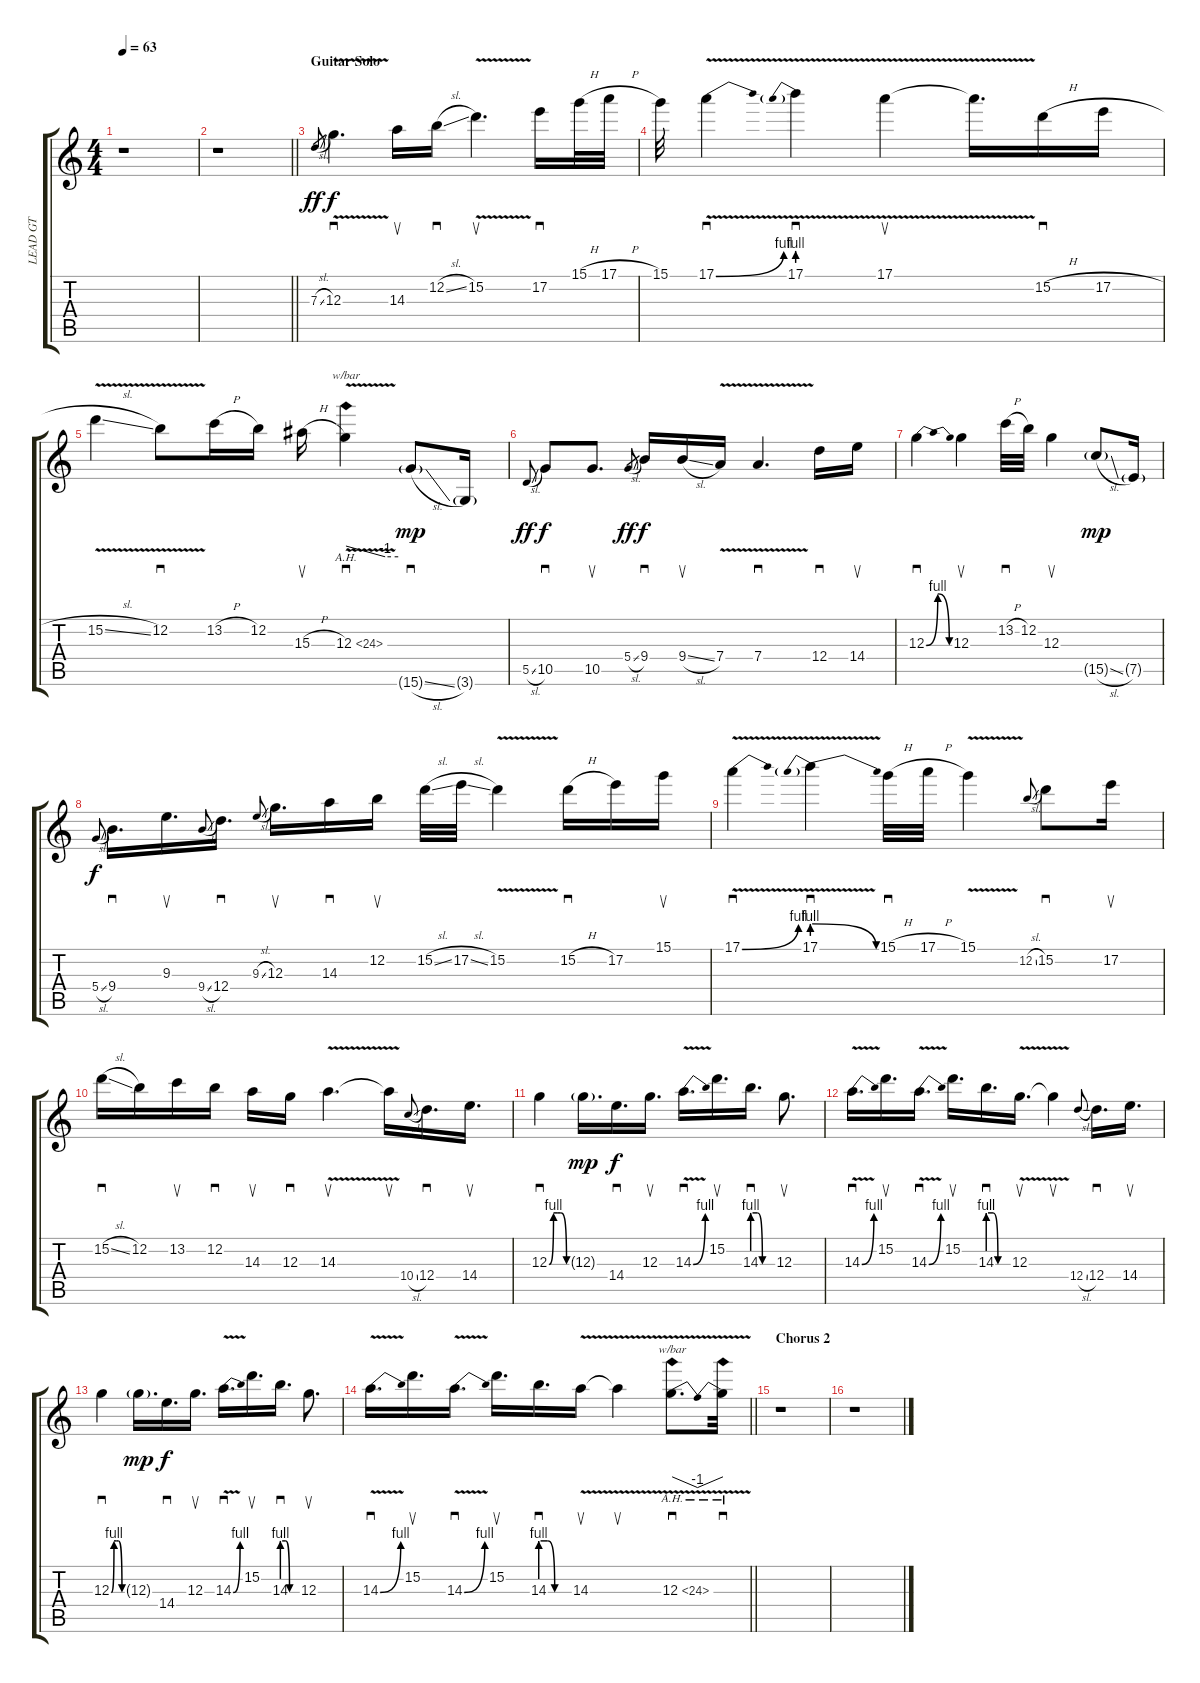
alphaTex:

\track ("LEAD GT" "LEAD GT") {instrument distortionguitar}
\staff {score tabs}
\tuning (E4 B3 G3 D3 A2 E2) {hide}
\ts (4 4)
\tempo 63
\clef g2
\ks c
r.1{dy ff} |
\barLineRight lightlight
r.1 |
\section ("" "Guitar Solo")
7.3{sl}.8{gr} 12.3{v}.4{d sd dy f} 14.3.16{su} 12.2{sl}.16{sd} 15.2{v}.4{d su} 17.2.16{sd} 15.1{h}.32 17.1{h}.32 |
15.1.32 17.1{be (bend 0 0 60 4) v}.4{sd} 17.1{be (prebend 0 4 60 4) v}.4{sd} 17.1{v}.4{su} 17.1{v t}.16{d} 15.2{h}.16{sd} 17.2{h}.16 |
15.2{v sl}.4 12.2{v}.8{sd} 13.2{h}.16 12.2.16 15.3{h}.16{su} 12.3{ah 12 v}.4{sd tbe (custom default 0 0 45 -4 60 -4)} 15.6{sl g}.8{sd dy mp} 3.6{g}.16 |
5.5{sl}.8{gr onbeat dy ff} 10.5.8{sd dy f} 10.5.8{d su} 5.4{sl}.8{gr dy ff} 9.4.16{sd dy f} 9.4{sl}.16{su} 7.4{v}.16 7.4{v}.4{d sd} 12.4.16{sd} 14.4.16{su} |
12.3{be (bendrelease 0 0 15 4 45 4 60 0)}.4{sd} 12.3.4{su} 13.2{h}.32{sd} 12.2.32 12.3.4{su} 15.5{sl g}.8{dy mp} 7.5{g}.16 |
5.4{sl}.8{gr onbeat dy f} 9.4.16{d sd} 9.3.16{d su} 9.4{sl}.8{gr onbeat} 12.4.16{d sd} 9.3{sl}.8{gr onbeat} 12.3.16{d su} 14.3.16{sd} 12.2.16{su} 15.2{sl}.32 17.2{sl}.32 15.2{v}.4 15.2{h}.16{sd} 17.2.16 15.1.16{su} |
17.1{be (bend 0 0 60 4) v}.4{sd} 17.1{be (prebendrelease 0 4 60 0) v}.4{sd} 15.1{h}.32{sd} 17.1{h}.32 15.1{v}.4 12.2{sl}.8{gr onbeat} 15.2.8{sd} 17.2.16{su} |
15.2{sl}.16{sd} 12.2.16 13.2.16{su} 12.2.16{sd} 14.3.16{su} 12.3.16{sd} 14.3{v}.4{d su} 14.3{v t}.16{su} 10.4{sl}.8{gr onbeat} 12.4.16{d sd} 14.4.16{d su} |
12.3{be (custom 0 0 15 4 30 4 40 4 60 0)}.4{sd} 12.3{g}.16{d dy mp} 14.4.16{d sd dy f} 12.3.16{d su} 14.3{be (bend 0 0 60 4) v}.16{d sd} 15.2.16{d su} 14.3{be (custom 0 4 15 4 30 0 45 0 60 0)}.16{d sd} 12.3.8{d su} |
14.3{be (bend 0 0 60 4) v}.16{d sd} 15.2.16{d su} 14.3{be (bend 0 0 60 4) v}.16{d sd} 15.2.16{d su} 14.3{be (custom 0 4 15 4 30 0 45 0 60 0)}.16{d sd} 12.3{v}.16{d su} 12.3{v t}.4{su} 12.4{sl}.8{gr onbeat} 12.4.16{d sd} 14.4.16{d su} |
12.3{be (custom 0 0 15 4 30 4 40 4 60 0)}.4{sd} 12.3{g}.16{d dy mp} 14.4.16{d sd dy f} 12.3.16{d su} 14.3{be (bend 0 0 60 4) v}.16{d sd} 15.2.16{d su} 14.3{be (custom 0 4 15 4 30 0 45 0 60 0)}.16{d sd} 12.3.8{d su} |
\barLineRight lightlight
14.3{be (bend 0 0 60 4) v}.16{d sd} 15.2.16{d su} 14.3{be (bend 0 0 60 4) v}.16{d sd} 15.2.16{d su} 14.3{be (custom 0 4 15 4 30 0 45 0 60 0)}.16{d sd} 14.3{v}.16{su} 14.3{v t}.4{su} 12.3{ah 12 v}.8{d sd tbe (dip default 0 0 30 -4 60 0)} 12.3{ah 12 v t}.32{sd} |
\section ("" "Chorus 2")
r.1 |
r.1
